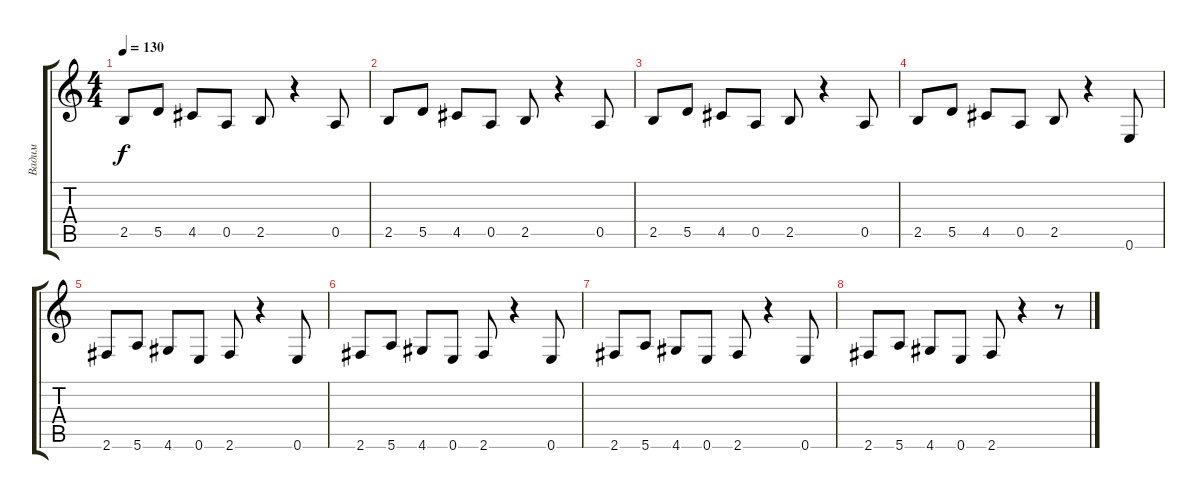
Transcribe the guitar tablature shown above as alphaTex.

\track ("Вадим" "Вадим") {instrument distortionguitar}
\staff {score tabs}
\tuning (E4 B3 G3 D3 A2 E2) {hide}
\ts (4 4)
\tempo 130
\clef g2
\ks c
2.5.8{dy f} 5.5.8 4.5.8 0.5.8 2.5.8 r.4 0.5.8 |
2.5.8 5.5.8 4.5.8 0.5.8 2.5.8 r.4 0.5.8 |
2.5.8 5.5.8 4.5.8 0.5.8 2.5.8 r.4 0.5.8 |
2.5.8 5.5.8 4.5.8 0.5.8 2.5.8 r.4 0.6.8 |
2.6.8 5.6.8 4.6.8 0.6.8 2.6.8 r.4 0.6.8 |
2.6.8 5.6.8 4.6.8 0.6.8 2.6.8 r.4 0.6.8 |
2.6.8 5.6.8 4.6.8 0.6.8 2.6.8 r.4 0.6.8 |
2.6.8 5.6.8 4.6.8 0.6.8 2.6.8 r.4 r.8
